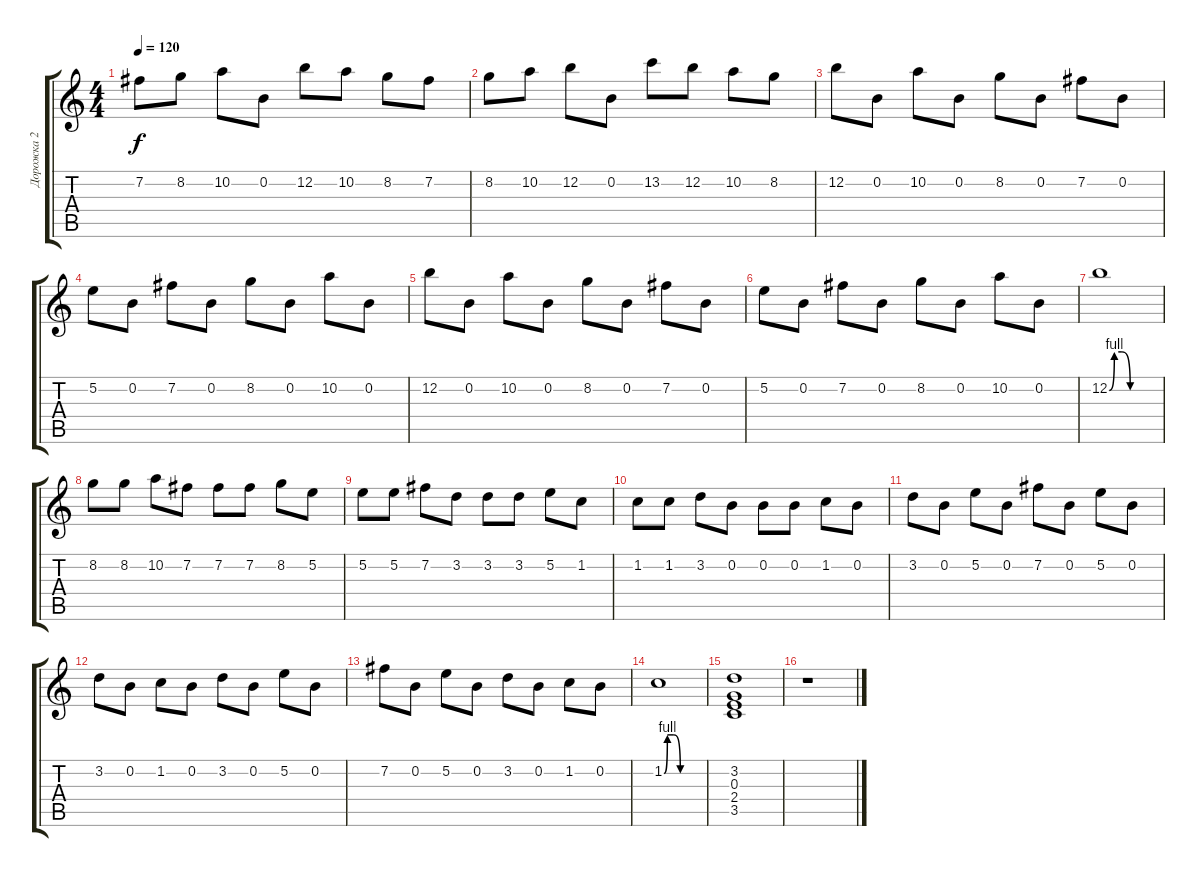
\track ("Дорожка 2" "Дорожка 2") {instrument distortionguitar}
\staff {score tabs}
\tuning (E4 B3 G3 D3 A2 E2) {hide}
\ts (4 4)
\tempo 120
\clef g2
\ks c
7.2.8{dy f} 8.2.8 10.2.8 0.2.8 12.2.8 10.2.8 8.2.8 7.2.8 |
8.2.8 10.2.8 12.2.8 0.2.8 13.2.8 12.2.8 10.2.8 8.2.8 |
12.2.8 0.2.8 10.2.8 0.2.8 8.2.8 0.2.8 7.2.8 0.2.8 |
5.2.8 0.2.8 7.2.8 0.2.8 8.2.8 0.2.8 10.2.8 0.2.8 |
12.2.8 0.2.8 10.2.8 0.2.8 8.2.8 0.2.8 7.2.8 0.2.8 |
5.2.8 0.2.8 7.2.8 0.2.8 8.2.8 0.2.8 10.2.8 0.2.8 |
12.2{be (custom 0 0 6 4 15 4 25 0 60 0)}.1 |
8.2.8 8.2.8 10.2.8 7.2.8 7.2.8 7.2.8 8.2.8 5.2.8 |
5.2.8 5.2.8 7.2.8 3.2.8 3.2.8 3.2.8 5.2.8 1.2.8 |
1.2.8 1.2.8 3.2.8 0.2.8 0.2.8 0.2.8 1.2.8 0.2.8 |
3.2.8 0.2.8 5.2.8 0.2.8 7.2.8 0.2.8 5.2.8 0.2.8 |
3.2.8 0.2.8 1.2.8 0.2.8 3.2.8 0.2.8 5.2.8 0.2.8 |
7.2.8 0.2.8 5.2.8 0.2.8 3.2.8 0.2.8 1.2.8 0.2.8 |
1.2{be (custom 0 0 5 4 15 4 25 0 60 0)}.1 |
(3.2 0.3 2.4 3.5).1 |
r.1
